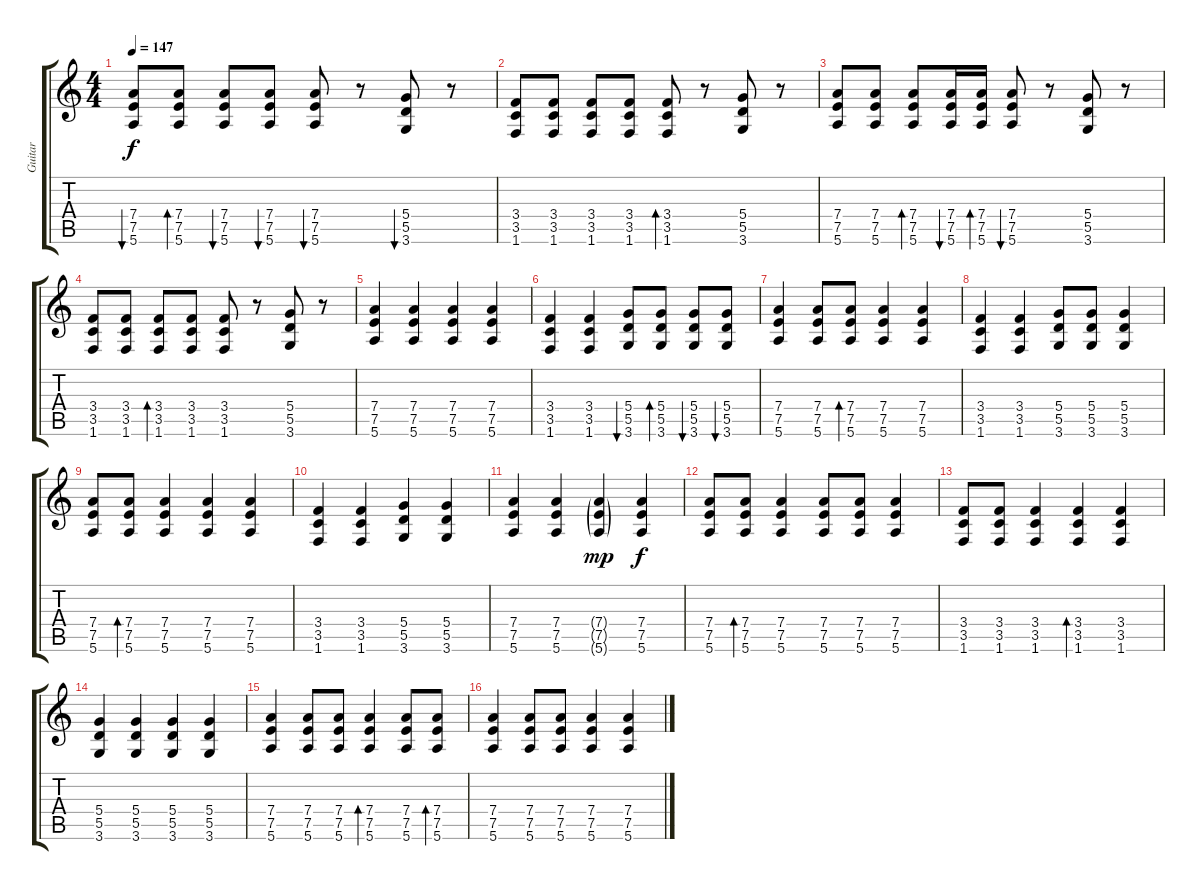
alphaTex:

\track ("Guitar" "Guitar") {instrument distortionguitar}
\staff {score tabs}
\tuning (E4 B3 G3 D3 A2 E2) {hide}
\ts (4 4)
\tempo 147
\clef g2
\ks c
(7.4 7.5 5.6).8{bu 240 dy f instrument distortionguitar} (7.4 7.5 5.6).8{bd 240} (7.4 7.5 5.6).8{bu 240} (7.4 7.5 5.6).8{bu 240} (7.4 7.5 5.6).8{bu 240} r.8 (5.4 5.5 3.6).8{bu 240} r.8 |
(3.4 3.5 1.6).8 (3.4 3.5 1.6).8 (3.4 3.5 1.6).8 (3.4 3.5 1.6).8 (3.4 3.5 1.6).8{bd 240} r.8 (5.4 5.5 3.6).8 r.8 |
(7.4 7.5 5.6).8 (7.4 7.5 5.6).8 (7.4 7.5 5.6).8{bd 240} (7.4 7.5 5.6).16{bu 120} (7.4 7.5 5.6).16{bd 120} (7.4 7.5 5.6).8{bu 240} r.8 (5.4 5.5 3.6).8 r.8 |
(3.4 3.5 1.6).8 (3.4 3.5 1.6).8 (3.4 3.5 1.6).8{bd 240} (3.4 3.5 1.6).8 (3.4 3.5 1.6).8 r.8 (5.4 5.5 3.6).8 r.8 |
(7.4 7.5 5.6).4 (7.4 7.5 5.6).4 (7.4 7.5 5.6).4 (7.4 7.5 5.6).4 |
(3.4 3.5 1.6).4 (3.4 3.5 1.6).4 (5.4 5.5 3.6).8{bu 240} (5.4 5.5 3.6).8{bd 240} (5.4 5.5 3.6).8{bu 240} (5.4 5.5 3.6).8{bu 240} |
(7.4 7.5 5.6).4 (7.4 7.5 5.6).8 (7.4 7.5 5.6).8{bd 240} (7.4 7.5 5.6).4 (7.4 7.5 5.6).4 |
(3.4 3.5 1.6).4 (3.4 3.5 1.6).4 (5.4 5.5 3.6).8 (5.4 5.5 3.6).8 (5.4 5.5 3.6).4 |
(7.4 7.5 5.6).8 (7.4 7.5 5.6).8{bd 240} (7.4 7.5 5.6).4 (7.4 7.5 5.6).4 (7.4 7.5 5.6).4 |
(3.4 3.5 1.6).4 (3.4 3.5 1.6).4 (5.4 5.5 3.6).4 (5.4 5.5 3.6).4 |
(7.4 7.5 5.6).4 (7.4 7.5 5.6).4 (7.4{g} 7.5{g} 5.6{g}).4{dy mp} (7.4 7.5 5.6).4{dy f} |
(7.4 7.5 5.6).8 (7.4 7.5 5.6).8{bd 240} (7.4 7.5 5.6).4 (7.4 7.5 5.6).8 (7.4 7.5 5.6).8 (7.4 7.5 5.6).4 |
(3.4 3.5 1.6).8 (3.4 3.5 1.6).8 (3.4 3.5 1.6).4 (3.4 3.5 1.6).4{bd 240} (3.4 3.5 1.6).4 |
(5.4 5.5 3.6).4 (5.4 5.5 3.6).4 (5.4 5.5 3.6).4 (5.4 5.5 3.6).4 |
(7.4 7.5 5.6).4 (7.4 7.5 5.6).8 (7.4 7.5 5.6).8 (7.4 7.5 5.6).4{bd 240} (7.4 7.5 5.6).8 (7.4 7.5 5.6).8{bd 240} |
(7.4 7.5 5.6).4 (7.4 7.5 5.6).8 (7.4 7.5 5.6).8 (7.4 7.5 5.6).4 (7.4 7.5 5.6).4
